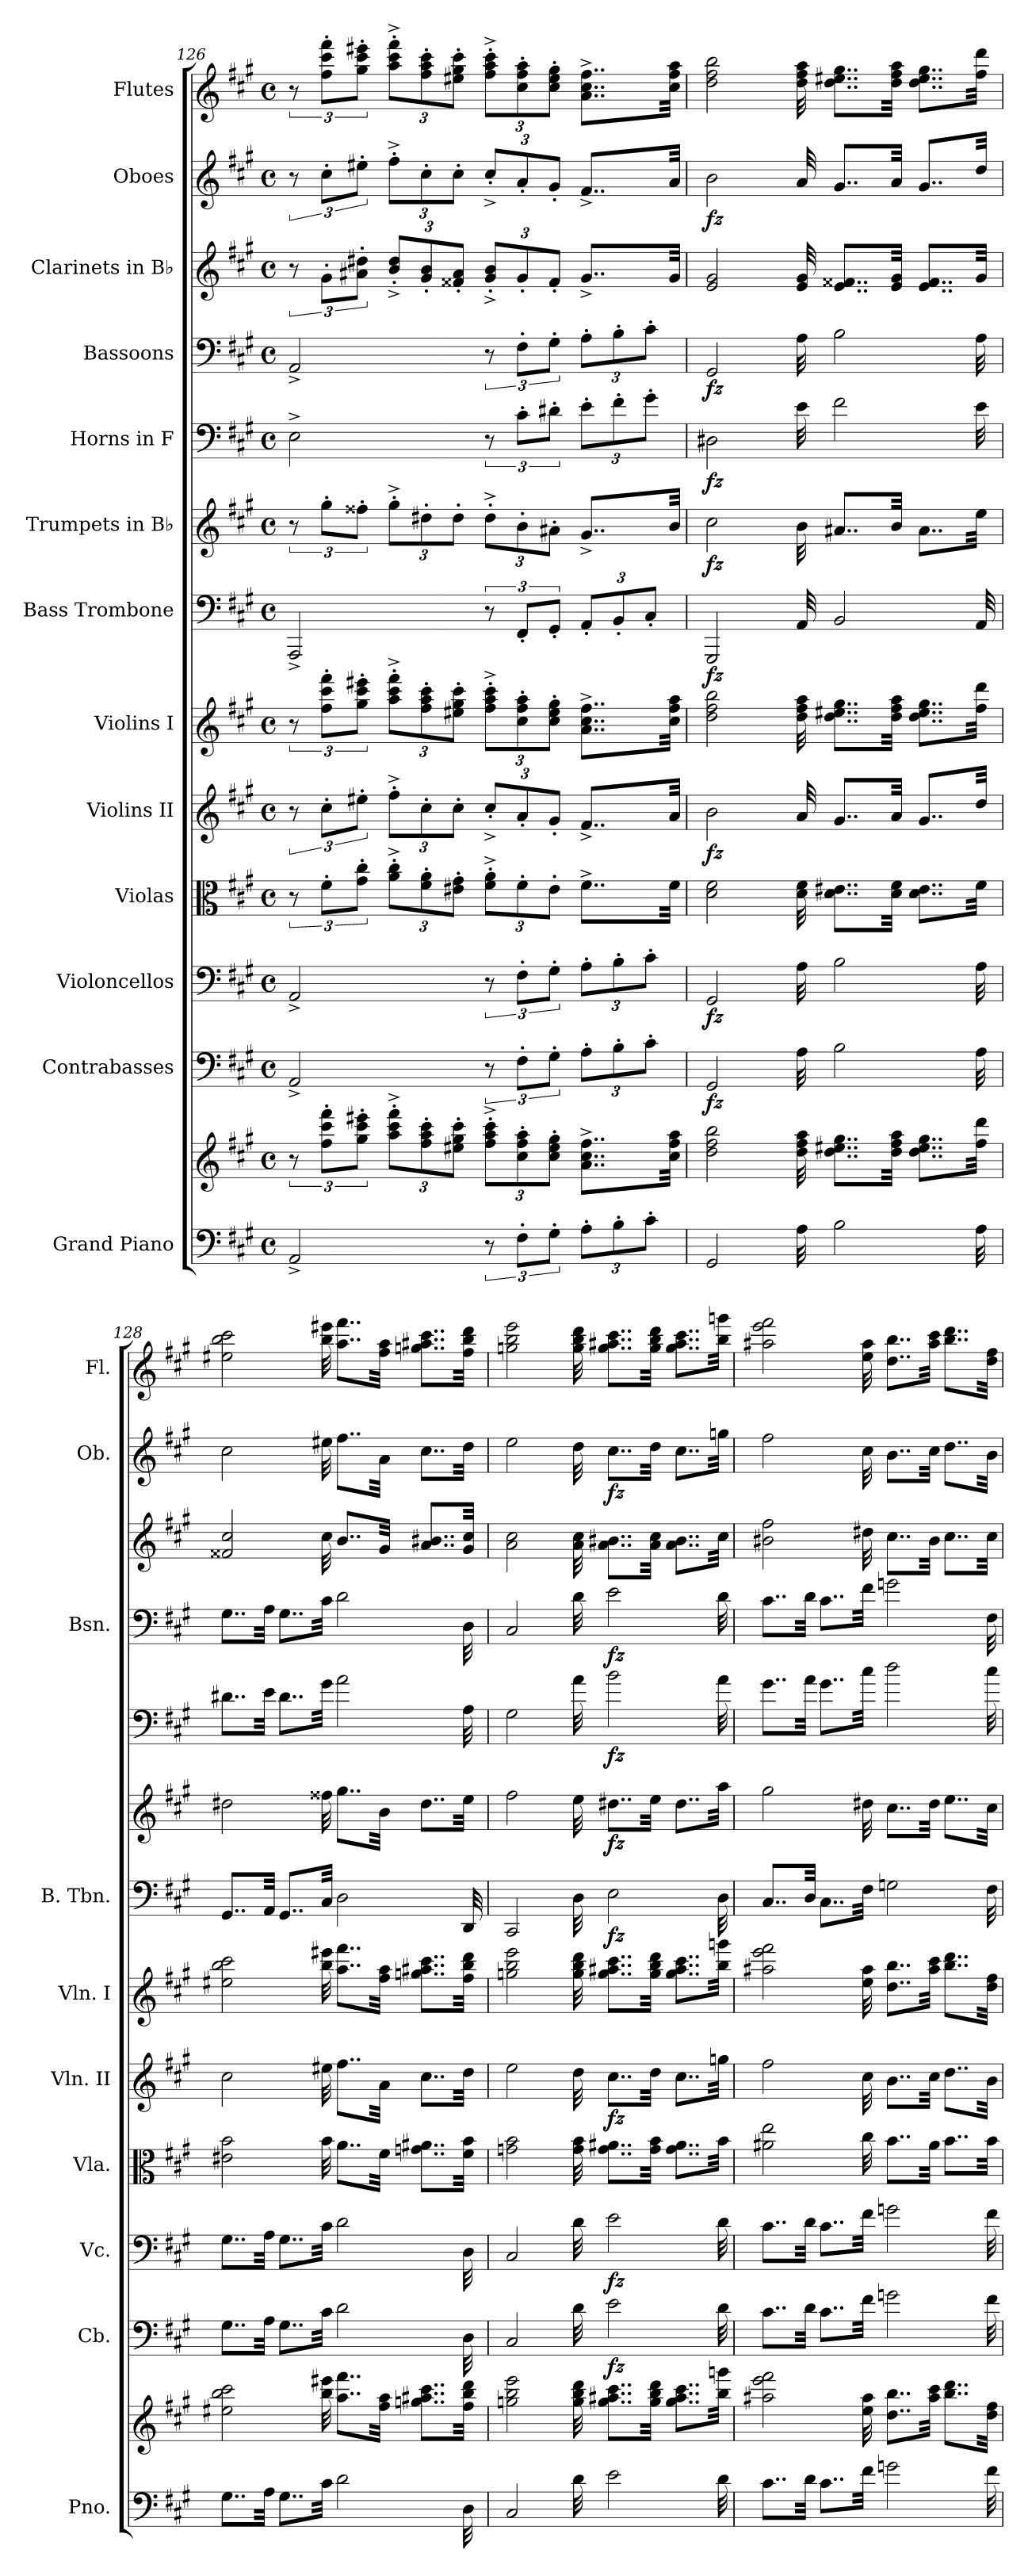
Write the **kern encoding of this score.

**kern	**kern	**dynam	**kern	**dynam	**kern	**dynam	**kern	**dynam	**kern	**dynam	**kern	**dynam	**kern	**dynam	**kern	**dynam	**kern	**dynam	**kern	**dynam	**kern	**dynam	**kern	**dynam	**kern	**dynam
*part13	*part13	*part13	*part12	*part12	*part11	*part11	*part10	*part10	*part9	*part9	*part8	*part8	*part7	*part7	*part6	*part6	*part5	*part5	*part4	*part4	*part3	*part3	*part2	*part2	*part1	*part1
*staff14	*staff13	*staff13/14	*staff12	*staff12	*staff11	*staff11	*staff10	*staff10	*staff9	*staff9	*staff8	*staff8	*staff7	*staff7	*staff6	*staff6	*staff5	*staff5	*staff4	*staff4	*staff3	*staff3	*staff2	*staff2	*staff1	*staff1
*I"Grand Piano	*	*	*I"Contrabasses	*	*I"Violoncellos	*	*I"Violas	*	*I"Violins II	*	*I"Violins I	*	*I"Bass Trombone	*	*I"Trumpets in B♭	*	*I"Horns in F	*	*I"Bassoons	*	*I"Clarinets in B♭	*	*I"Oboes	*	*I"Flutes	*
*I'Pno.	*	*	*I'Cb.	*	*I'Vc.	*	*I'Vla.	*	*I'Vln. II	*	*I'Vln. I	*	*I'B. Tbn.	*	*	*	*	*	*I'Bsn.	*	*	*	*I'Ob.	*	*I'Fl.	*
*clefF4	*clefG2	*	*clefF4	*	*clefF4	*	*clefC3	*	*clefG2	*	*clefG2	*	*clefF4	*	*clefG2	*	*clefF4	*	*clefF4	*	*clefG2	*	*clefG2	*	*clefG2	*
*	*	*	*ITrd7c12	*	*	*	*	*	*	*	*	*	*	*	*ITrd1c2	*	*ITrd4c7	*	*	*	*ITrd1c2	*	*	*	*	*
*k[f#c#g#]	*k[f#c#g#]	*	*k[f#c#g#]	*	*k[f#c#g#]	*	*k[f#c#g#]	*	*k[f#c#g#]	*	*k[f#c#g#]	*	*k[f#c#g#]	*	*k[f#]	*	*k[f#c#]	*	*k[f#c#g#]	*	*k[f#]	*	*k[f#c#g#]	*	*k[f#c#g#]	*
*M4/4	*M4/4	*	*M4/4	*	*M4/4	*	*M4/4	*	*M4/4	*	*M4/4	*	*M4/4	*	*M4/4	*	*M4/4	*	*M4/4	*	*M4/4	*	*M4/4	*	*M4/4	*
*met(c)	*met(c)	*	*met(c)	*	*met(c)	*	*met(c)	*	*met(c)	*	*met(c)	*	*met(c)	*	*met(c)	*	*met(c)	*	*met(c)	*	*met(c)	*	*met(c)	*	*met(c)	*
=126	=126	=126	=126	=126	=126	=126	=126	=126	=126	=126	=126	=126	=126	=126	=126	=126	=126	=126	=126	=126	=126	=126	=126	=126	=126	=126
2AA^/	12r	.	2AAA^/	.	2AA^/	.	12r	.	12r	.	12r	.	2AAA^/	.	12r	.	2AA^\	.	2AA^/	.	12r	.	12r	.	12r	.
.	12ff#\' 12ccc#\' 12fff#\'L	.	.	.	.	.	12f#'\L	.	12cc#'\L	.	12ff#\' 12ccc#\' 12fff#\'L	.	.	.	12ff#'\L	.	.	.	.	.	12f#'\L	.	12cc#'\L	.	12ff#\' 12ccc#\' 12fff#\'L	.
.	12gg#\' 12ccc#\' 12eee#X\'J	.	.	.	.	.	12g#\' 12cc#\'J	.	12ee#X'\J	.	12gg#\' 12ccc#\' 12eee#X\'J	.	.	.	12ee#X'\J	.	.	.	.	.	12g#X\' 12cc#X\'J	.	12ee#X'\J	.	12gg#\' 12ccc#\' 12eee#X\'J	.
*	*Xbrackettup	*	*	*	*	*	*Xbrackettup	*	*Xbrackettup	*	*Xbrackettup	*	*	*	*Xbrackettup	*	*	*	*	*	*Xbrackettup	*	*Xbrackettup	*	*Xbrackettup	*
.	12aa\'^ 12ccc#\'^ 12fff#\'^L	.	.	.	.	.	12a\'^ 12cc#\'^L	.	12ff#'^\L	.	12aa\'^ 12ccc#\'^ 12fff#\'^L	.	.	.	12ff#'^\L	.	.	.	.	.	12a/'^ 12cc#/'^L	.	12ff#'^\L	.	12aa\'^ 12ccc#\'^ 12fff#\'^L	.
.	12ff#\' 12aa\' 12ccc#\'	.	.	.	.	.	12f#\' 12a\'	.	12cc#'\	.	12ff#\' 12aa\' 12ccc#\'	.	.	.	12cc#X'\	.	.	.	.	.	12f#/' 12a/'	.	12cc#'\	.	12ff#\' 12aa\' 12ccc#\'	.
.	12ee#X\' 12gg#\' 12ccc#\'J	.	.	.	.	.	12e#X\' 12g#\'J	.	12cc#'\J	.	12ee#X\' 12gg#\' 12ccc#\'J	.	.	.	12cc#'\J	.	.	.	.	.	12e#X/' 12g#/'J	.	12cc#'\J	.	12ee#X\' 12gg#\' 12ccc#\'J	.
12r	12ff#\'^ 12aa\'^ 12ccc#\'^L	.	12r	.	12r	.	12f#\'^ 12a\'^L	.	12cc#'^/L	.	12ff#\'^ 12aa\'^ 12ccc#\'^L	.	12r	.	12cc#'^\L	.	12r	.	12r	.	12f#/'^ 12a/'^L	.	12cc#'^/L	.	12ff#\'^ 12aa\'^ 12ccc#\'^L	.
12F#'\L	12cc#\' 12ff#\' 12aa\'	.	12FF#'\L	.	12F#'\L	.	12f#'\	.	12a'/	.	12cc#\' 12ff#\' 12aa\'	.	12FF#'/L	.	12a'\	.	12F#'\L	.	12F#'\L	.	12f#'/	.	12a'/	.	12cc#\' 12ff#\' 12aa\'	.
12G#'\J	12cc#\' 12ee#\' 12gg#\'J	.	12GG#'\J	.	12G#'\J	.	12e#'\J	.	12g#'/J	.	12cc#\' 12ee#\' 12gg#\'J	.	12GG#'/J	.	12g#X'\J	.	12G#X'\J	.	12G#'\J	.	12e#'/J	.	12g#'/J	.	12cc#\' 12ee#\' 12gg#\'J	.
*Xbrackettup	*	*	*Xbrackettup	*	*Xbrackettup	*	*	*	*	*	*	*	*Xbrackettup	*	*	*	*Xbrackettup	*	*Xbrackettup	*	*	*	*	*	*	*
12A'\L	8..a\^ 8..cc#\^ 8..ff#\^L	.	12AA'\L	.	12A'\L	.	8..f#^\L	.	8..f#^/L	.	8..a\^ 8..cc#\^ 8..ff#\^L	.	12AA'/L	.	8..f#^/L	.	12A'\L	.	12A'\L	.	8..f#^/L	.	8..f#^/L	.	8..a\^ 8..cc#\^ 8..ff#\^L	.
12B'\	.	.	12BB'\	.	12B'\	.	.	.	.	.	.	.	12BB'/	.	.	.	12B'\	.	12B'\	.	.	.	.	.	.	.
12c#'\J	.	.	12C#'\J	.	12c#'\J	.	.	.	.	.	.	.	12C#'/J	.	.	.	12c#'\J	.	12c#'\J	.	.	.	.	.	.	.
.	32cc#\ 32ff#\ 32aa\Jkk	.	.	.	.	.	32f#\Jkk	.	32a/Jkk	.	32cc#\ 32ff#\ 32aa\Jkk	.	.	.	32a/Jkk	.	.	.	.	.	32f#/Jkk	.	32a/Jkk	.	32cc#\ 32ff#\ 32aa\Jkk	.
!!LO:PB:g=z
=127	=127	=127	=127	=127	=127	=127	=127	=127	=127	=127	=127	=127	=127	=127	=127	=127	=127	=127	=127	=127	=127	=127	=127	=127	=127	=127
!LO:N:vis=2	!LO:N:vis=2	!LO:DY:b=2	!LO:N:vis=2	!	!LO:N:vis=2	!	!LO:N:vis=2	!	!LO:N:vis=2	!	!LO:N:vis=2	!	!LO:N:vis=2	!	!LO:N:vis=2	!	!LO:N:vis=2	!	!LO:N:vis=2	!	!LO:N:vis=2	!	!LO:N:vis=2	!	!LO:N:vis=2	!
!	!	!LO:DY:n=1:b	!	!	!	!	!	!	!	!	!	!	!	!	!	!	!	!	!	!	!	!	!	!	!	!
!	!	!LO:DY:n=2:b	!	!	!	!	!	!	!	!	!	!	!	!	!	!	!	!	!	!	!	!	!	!	!	!
!	!	!LO:DY:n=3:b	!	!LO:DY:b	!	!LO:DY:b	!	!LO:DY:b	!	!	!	!	!	!	!	!	!	!	!	!	!	!	!	!	!	!
!	!	!	!	!	!	!	!	!LO:DY:n=1:b	!	!LO:DY:b	!	!LO:DY:b	!	!	!	!	!	!	!	!	!	!	!	!	!	!
!	!	!	!	!	!	!	!	!	!	!	!	!LO:DY:n=1:b	!	!	!	!	!	!	!	!	!	!	!	!	!	!
!	!	!	!	!	!	!	!	!	!	!	!	!LO:DY:n=2:b	!	!LO:DY:b	!	!LO:DY:b	!	!LO:DY:b	!	!LO:DY:b	!	!LO:DY:b	!	!	!	!
!	!	!	!	!	!	!	!	!	!	!	!	!	!	!	!	!	!	!	!	!	!	!LO:DY:n=1:b	!	!LO:DY:b	!	!LO:DY:b
!	!	!	!	!	!	!	!	!	!	!	!	!	!	!	!	!	!	!	!	!	!	!	!	!	!	!LO:DY:n=1:b
!	!	!	!	!	!	!	!	!	!	!	!	!	!	!	!	!	!	!	!	!	!	!	!	!	!	!LO:DY:n=2:b
4...GG#/	4...dd\ 4...ff#\ 4...bb\	fz fz fz fz	4...GGG#/	fz	4...GG#/	fz	4...d\ 4...f#\	fz fz	4...b\	fz	4...dd\ 4...ff#\ 4...bb\	fz fz fz	4...GGG#/	fz	4...b\	fz	4...GG#X\	fz	4...GG#/	fz	4...d/ 4...f#/	fz fz	4...b\	fz	4...dd\ 4...ff#\ 4...bb\	fz fz fz
32A\	32dd\ 32ff#\ 32aa\	.	32AA\	.	32A\	.	32d\ 32f#\	.	32a/	.	32dd\ 32ff#\ 32aa\	.	32AA/	.	32a\	.	32A\	.	32A\	.	32d/ 32f#/	.	32a/	.	32dd\ 32ff#\ 32aa\	.
!LO:N:vis=2	!	!	!LO:N:vis=2	!	!LO:N:vis=2	!	!	!	!	!	!	!	!LO:N:vis=2	!	!	!	!LO:N:vis=2	!	!LO:N:vis=2	!	!	!	!	!	!	!
4...B\	8..dd\ 8..ee#X\ 8..gg#\L	.	4...BB\	.	4...B\	.	8..d\ 8..e#X\L	.	8..g#/L	.	8..dd\ 8..ee#X\ 8..gg#\L	.	4...BB/	.	8..g#X/L	.	4...B\	.	4...B\	.	8..d/ 8..e#X/L	.	8..g#/L	.	8..dd\ 8..ee#X\ 8..gg#\L	.
.	32dd\ 32ff#\ 32aa\Jkk	.	.	.	.	.	32d\ 32f#\Jkk	.	32a/Jkk	.	32dd\ 32ff#\ 32aa\Jkk	.	.	.	32a/Jkk	.	.	.	.	.	32d/ 32f#/Jkk	.	32a/Jkk	.	32dd\ 32ff#\ 32aa\Jkk	.
.	8..dd\ 8..ee#\ 8..gg#\L	.	.	.	.	.	8..d\ 8..e#\L	.	8..g#/L	.	8..dd\ 8..ee#\ 8..gg#\L	.	.	.	8..g#\L	.	.	.	.	.	8..d/ 8..e#/L	.	8..g#/L	.	8..dd\ 8..ee#\ 8..gg#\L	.
32A\	32ff#\ 32ddd\Jkk	.	32AA\	.	32A\	.	32f#\Jkk	.	32dd/Jkk	.	32ff#\ 32ddd\Jkk	.	32AA/	.	32dd\Jkk	.	32A\	.	32A\	.	32f#/Jkk	.	32dd/Jkk	.	32ff#\ 32ddd\Jkk	.
=128	=128	=128	=128	=128	=128	=128	=128	=128	=128	=128	=128	=128	=128	=128	=128	=128	=128	=128	=128	=128	=128	=128	=128	=128	=128	=128
!	!LO:N:vis=2	!	!	!	!	!	!LO:N:vis=2	!	!LO:N:vis=2	!	!LO:N:vis=2	!	!	!	!LO:N:vis=2	!	!	!	!	!	!LO:N:vis=2	!	!LO:N:vis=2	!	!LO:N:vis=2	!
8..G#\L	4...ee#X\ 4...bb\ 4...ccc#\	.	8..GG#\L	.	8..G#\L	.	4...e#X\ 4...b\	.	4...cc#\	.	4...ee#X\ 4...bb\ 4...ccc#\	.	8..GG#/L	.	4...cc#X\	.	8..G#X\L	.	8..G#\L	.	4...e#X/ 4...b/	.	4...cc#\	.	4...ee#X\ 4...bb\ 4...ccc#\	.
32A\Jkk	.	.	32AA\Jkk	.	32A\Jkk	.	.	.	.	.	.	.	32AA/Jkk	.	.	.	32A\Jkk	.	32A\Jkk	.	.	.	.	.	.	.
8..G#\L	.	.	8..GG#\L	.	8..G#\L	.	.	.	.	.	.	.	8..GG#/L	.	.	.	8..G#\L	.	8..G#\L	.	.	.	.	.	.	.
32c#\Jkk	32bb\ 32eee#X\	.	32C#\Jkk	.	32c#\Jkk	.	32b\	.	32ee#X\	.	32bb\ 32eee#X\	.	32C#/Jkk	.	32ee#X\	.	32c#\Jkk	.	32c#\Jkk	.	32b\	.	32ee#X\	.	32bb\ 32eee#X\	.
!LO:N:vis=2	!	!	!LO:N:vis=2	!	!LO:N:vis=2	!	!	!	!	!	!	!	!LO:N:vis=2	!	!	!	!LO:N:vis=2	!	!LO:N:vis=2	!	!	!	!	!	!	!
4...d\	8..aa\ 8..fff#\L	.	4...D\	.	4...d\	.	8..a\L	.	8..ff#\L	.	8..aa\ 8..fff#\L	.	4...D\	.	8..ff#\L	.	4...d\	.	4...d\	.	8..a/L	.	8..ff#\L	.	8..aa\ 8..fff#\L	.
.	32ff#\ 32aa\Jkk	.	.	.	.	.	32f#\Jkk	.	32a\Jkk	.	32ff#\ 32aa\Jkk	.	.	.	32a\Jkk	.	.	.	.	.	32f#/Jkk	.	32a\Jkk	.	32ff#\ 32aa\Jkk	.
.	8..ggn\ 8..aa#X\ 8..ccc#\L	.	.	.	.	.	8..gn\ 8..a#X\L	.	8..cc#\L	.	8..ggn\ 8..aa#X\ 8..ccc#\L	.	.	.	8..cc#\L	.	.	.	.	.	8..g/ 8..a#X/L	.	8..cc#\L	.	8..ggn\ 8..aa#X\ 8..ccc#\L	.
32D\	32ff#\ 32bb\ 32ddd\Jkk	.	32DD\	.	32D\	.	32f#\ 32b\Jkk	.	32dd\Jkk	.	32ff#\ 32bb\ 32ddd\Jkk	.	32DD/	.	32dd\Jkk	.	32D\	.	32D\	.	32f#/ 32b/Jkk	.	32dd\Jkk	.	32ff#\ 32bb\ 32ddd\Jkk	.
=129	=129	=129	=129	=129	=129	=129	=129	=129	=129	=129	=129	=129	=129	=129	=129	=129	=129	=129	=129	=129	=129	=129	=129	=129	=129	=129
!LO:N:vis=2	!LO:N:vis=2	!	!LO:N:vis=2	!	!LO:N:vis=2	!	!LO:N:vis=2	!	!LO:N:vis=2	!	!LO:N:vis=2	!	!LO:N:vis=2	!	!LO:N:vis=2	!	!LO:N:vis=2	!	!LO:N:vis=2	!	!LO:N:vis=2	!	!LO:N:vis=2	!	!LO:N:vis=2	!
4...C#/	4...ggn\ 4...bb\ 4...eee\	.	4...CC#/	.	4...C#/	.	4...gn\ 4...b\	.	4...ee\	.	4...ggn\ 4...bb\ 4...eee\	.	4...CC#/	.	4...ee\	.	4...C#\	.	4...C#/	.	4...g\ 4...b\	.	4...ee\	.	4...ggn\ 4...bb\ 4...eee\	.
32d\	32gg\ 32bb\ 32ddd\	.	32D\	.	32d\	.	32g\ 32b\	.	32dd\	.	32gg\ 32bb\ 32ddd\	.	32D\	.	32dd\	.	32d\	.	32d\	.	32g\ 32b\	.	32dd\	.	32gg\ 32bb\ 32ddd\	.
!LO:N:vis=2	!	!LO:DY:b=2	!LO:N:vis=2	!	!LO:N:vis=2	!	!	!	!	!	!	!	!LO:N:vis=2	!	!	!	!LO:N:vis=2	!	!LO:N:vis=2	!	!	!	!	!	!	!
!	!	!LO:DY:n=1:b	!	!	!	!	!	!	!	!	!	!	!	!	!	!	!	!	!	!	!	!	!	!	!	!
!	!	!LO:DY:n=2:b	!	!	!	!	!	!	!	!	!	!	!	!	!	!	!	!	!	!	!	!	!	!	!	!
!	!	!LO:DY:n=3:b	!	!LO:DY:b	!	!LO:DY:b	!	!LO:DY:b	!	!	!	!	!	!	!	!	!	!	!	!	!	!	!	!	!	!
!	!	!	!	!	!	!	!	!LO:DY:n=1:b	!	!LO:DY:b	!	!LO:DY:b	!	!	!	!	!	!	!	!	!	!	!	!	!	!
!	!	!	!	!	!	!	!	!	!	!	!	!LO:DY:n=1:b	!	!	!	!	!	!	!	!	!	!	!	!	!	!
!	!	!	!	!	!	!	!	!	!	!	!	!LO:DY:n=2:b	!	!LO:DY:b	!	!LO:DY:b	!	!LO:DY:b	!	!LO:DY:b	!	!LO:DY:b	!	!	!	!
!	!	!	!	!	!	!	!	!	!	!	!	!	!	!	!	!	!	!	!	!	!	!LO:DY:n=1:b	!	!LO:DY:b	!	!LO:DY:b
!	!	!	!	!	!	!	!	!	!	!	!	!	!	!	!	!	!	!	!	!	!	!	!	!	!	!LO:DY:n=1:b
!	!	!	!	!	!	!	!	!	!	!	!	!	!	!	!	!	!	!	!	!	!	!	!	!	!	!LO:DY:n=2:b
4...e\	8..gg\ 8..aa#X\ 8..ccc#\L	fz fz fz fz	4...E\	fz	4...e\	fz	8..g\ 8..a#X\L	fz fz	8..cc#\L	fz	8..gg\ 8..aa#X\ 8..ccc#\L	fz fz fz	4...E\	fz	8..cc#X\L	fz	4...e\	fz	4...e\	fz	8..g\ 8..a#X\L	fz fz	8..cc#\L	fz	8..gg\ 8..aa#X\ 8..ccc#\L	fz fz fz
.	32gg\ 32bb\ 32ddd\Jkk	.	.	.	.	.	32g\ 32b\Jkk	.	32dd\Jkk	.	32gg\ 32bb\ 32ddd\Jkk	.	.	.	32dd\Jkk	.	.	.	.	.	32g\ 32b\Jkk	.	32dd\Jkk	.	32gg\ 32bb\ 32ddd\Jkk	.
.	8..gg\ 8..aa#\ 8..ccc#\L	.	.	.	.	.	8..g\ 8..a#\L	.	8..cc#\L	.	8..gg\ 8..aa#\ 8..ccc#\L	.	.	.	8..cc#\L	.	.	.	.	.	8..g\ 8..a#\L	.	8..cc#\L	.	8..gg\ 8..aa#\ 8..ccc#\L	.
32d\	32bb\ 32gggn\Jkk	.	32D\	.	32d\	.	32b\Jkk	.	32ggn\Jkk	.	32bb\ 32gggn\Jkk	.	32D\	.	32gg\Jkk	.	32d\	.	32d\	.	32b\Jkk	.	32ggn\Jkk	.	32bb\ 32gggn\Jkk	.
=130	=130	=130	=130	=130	=130	=130	=130	=130	=130	=130	=130	=130	=130	=130	=130	=130	=130	=130	=130	=130	=130	=130	=130	=130	=130	=130
!	!LO:N:vis=2	!	!	!	!	!	!LO:N:vis=2	!	!LO:N:vis=2	!	!LO:N:vis=2	!	!	!	!LO:N:vis=2	!	!	!	!	!	!LO:N:vis=2	!	!LO:N:vis=2	!	!LO:N:vis=2	!
8..c#\L	4...aa#X\ 4...eee\ 4...fff#\	.	8..C#\L	.	8..c#\L	.	4...a#X\ 4...ee\	.	4...ff#\	.	4...aa#X\ 4...eee\ 4...fff#\	.	8..C#/L	.	4...ff#\	.	8..c#\L	.	8..c#\L	.	4...a#X\ 4...ee\	.	4...ff#\	.	4...aa#X\ 4...eee\ 4...fff#\	.
32d\Jkk	.	.	32D\Jkk	.	32d\Jkk	.	.	.	.	.	.	.	32D/Jkk	.	.	.	32d\Jkk	.	32d\Jkk	.	.	.	.	.	.	.
8..c#\L	.	.	8..C#\L	.	8..c#\L	.	.	.	.	.	.	.	8..C#\L	.	.	.	8..c#\L	.	8..c#\L	.	.	.	.	.	.	.
32f#\Jkk	32ee\ 32aa#\	.	32F#\Jkk	.	32f#\Jkk	.	32cc#\	.	32cc#\	.	32ee\ 32aa#\	.	32F#\Jkk	.	32cc#X\	.	32f#\Jkk	.	32f#\Jkk	.	32cc#X\	.	32cc#\	.	32ee\ 32aa#\	.
!LO:N:vis=2	!	!	!LO:N:vis=2	!	!LO:N:vis=2	!	!	!	!	!	!	!	!LO:N:vis=2	!	!	!	!LO:N:vis=2	!	!LO:N:vis=2	!	!	!	!	!	!	!
4...gn\	8..dd\ 8..bb\L	.	4...Gn\	.	4...gn\	.	8..b\L	.	8..b\L	.	8..dd\ 8..bb\L	.	4...Gn\	.	8..b\L	.	4...g\	.	4...gn\	.	8..b\L	.	8..b\L	.	8..dd\ 8..bb\L	.
.	32aa#\ 32ccc#\Jkk	.	.	.	.	.	32a#\Jkk	.	32cc#\Jkk	.	32aa#\ 32ccc#\Jkk	.	.	.	32cc#\Jkk	.	.	.	.	.	32a#\Jkk	.	32cc#\Jkk	.	32aa#\ 32ccc#\Jkk	.
.	8..bb\ 8..ddd\L	.	.	.	.	.	8..b\L	.	8..dd\L	.	8..bb\ 8..ddd\L	.	.	.	8..dd\L	.	.	.	.	.	8..b\L	.	8..dd\L	.	8..bb\ 8..ddd\L	.
32f#\	32dd\ 32ff#\Jkk	.	32F#\	.	32f#\	.	32b\Jkk	.	32b\Jkk	.	32dd\ 32ff#\Jkk	.	32F#\	.	32b\Jkk	.	32f#\	.	32F#\	.	32b\Jkk	.	32b\Jkk	.	32dd\ 32ff#\Jkk	.
=	=	=	=	=	=	=	=	=	=	=	=	=	=	=	=	=	=	=	=	=	=	=	=	=	=	=
*-	*-	*-	*-	*-	*-	*-	*-	*-	*-	*-	*-	*-	*-	*-	*-	*-	*-	*-	*-	*-	*-	*-	*-	*-	*-	*-
